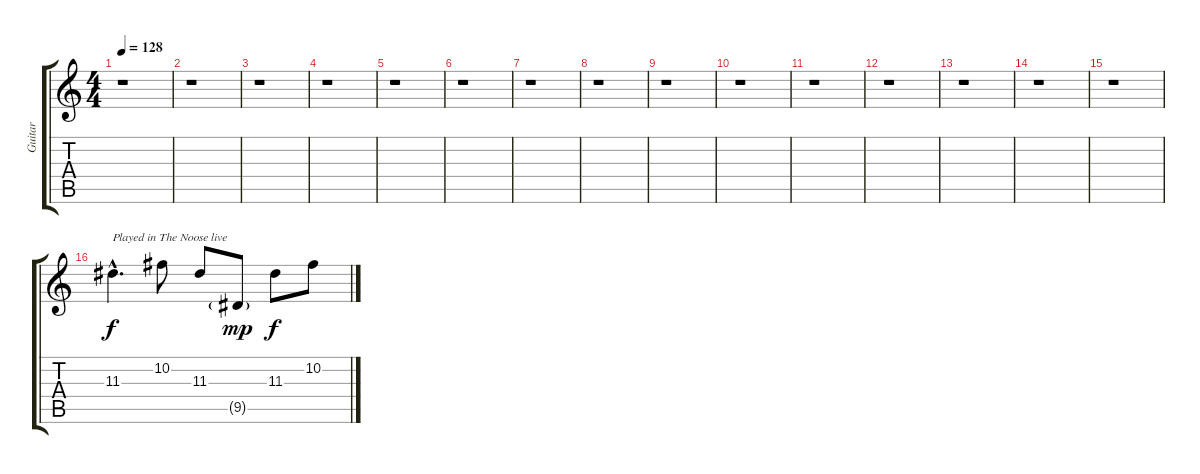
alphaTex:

\track ("Guitar" "Guitar") {instrument electricguitarclean}
\staff {score tabs}
\tuning (Db4 Ab3 E3 B2 Gb2 Db2) {hide}
\ts (4 4)
\tempo 128
\clef g2
\ks c
r.1{dy f} |
r.1 |
r.1 |
r.1 |
r.1 |
r.1 |
r.1 |
r.1 |
r.1 |
r.1 |
r.1 |
r.1 |
r.1 |
r.1 |
r.1 |
11.3{hac}.4{d txt "Played in The Noose live" volume 13 instrument electricguitarjazz} 10.2.8 11.3.8 9.5{g}.8{dy mp} 11.3.8{dy f} 10.2.8
